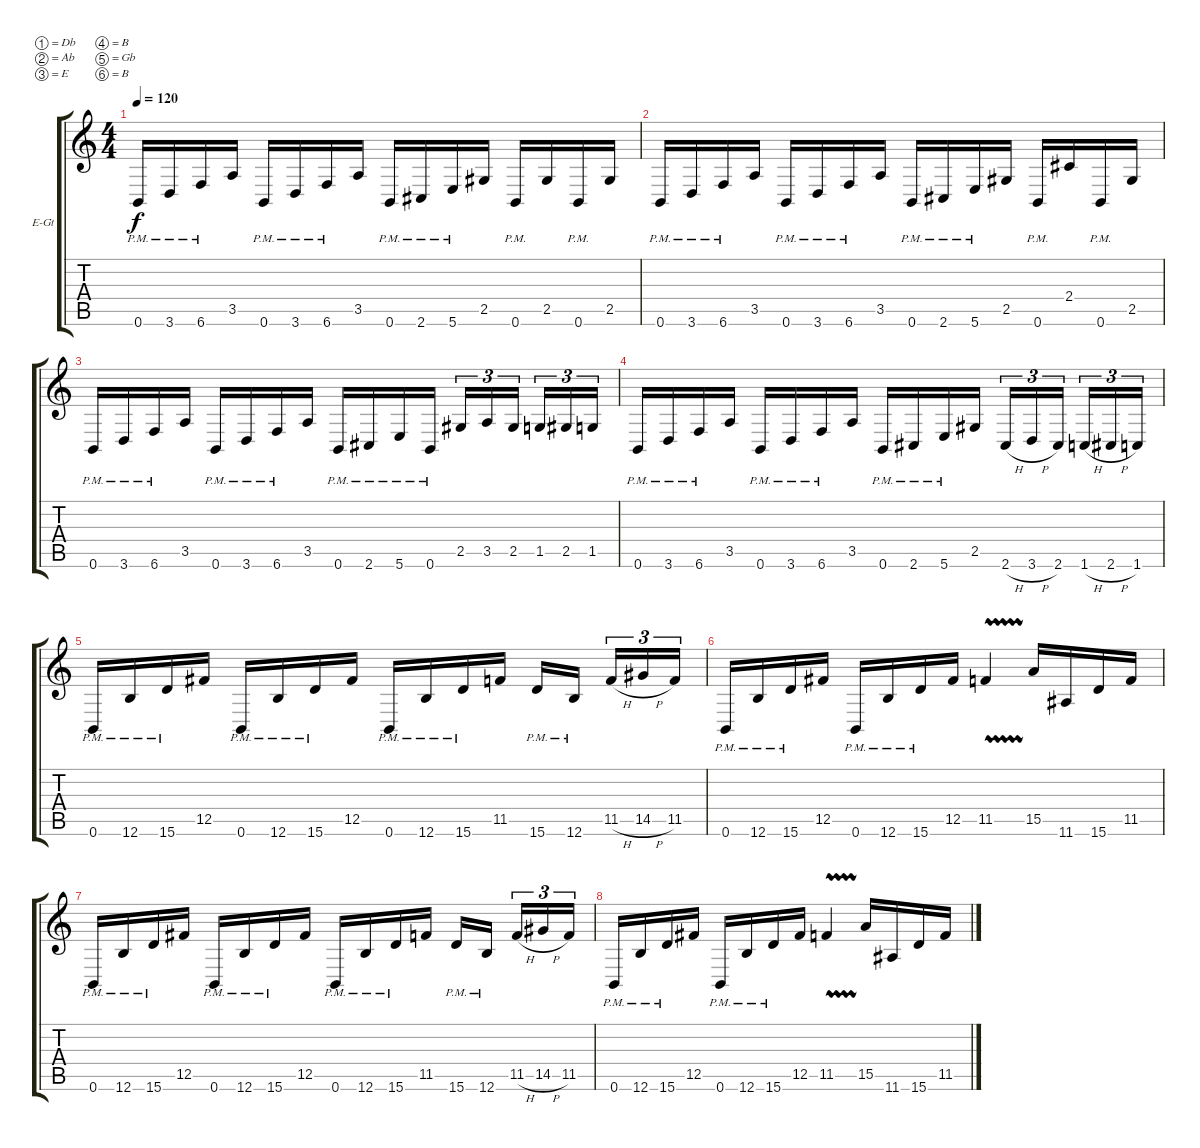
\defaultSystemsLayout 4
\bracketExtendMode groupsimilarinstruments
\firstSystemTrackNameOrientation horizontal
\otherSystemsTrackNameOrientation horizontal
\track ("Electric Guitar" "E-Gt") {instrument distortionguitar}
\staff {score tabs}
\tuning (Db4 Ab3 E3 B2 Gb2 B1)
\ts (4 4)
\tempo 120
\clef g2
\ks c
0.6{pm}.16{dy f} 3.6{pm}.16 6.6{pm}.16 3.5.16 0.6{pm}.16 3.6{pm}.16 6.6{pm}.16 3.5.16 0.6{pm}.16 2.6{pm}.16 5.6{pm}.16 2.5.16 0.6{pm}.16 2.5.16 0.6{pm}.16 2.5.16 |
0.6{pm}.16 3.6{pm}.16 6.6{pm}.16 3.5.16 0.6{pm}.16 3.6{pm}.16 6.6{pm}.16 3.5.16 0.6{pm}.16 2.6{pm}.16 5.6{pm}.16 2.5.16 0.6{pm}.16 2.4.16 0.6{pm}.16 2.5.16 |
0.6{pm}.16 3.6{pm}.16 6.6{pm}.16 3.5.16 0.6{pm}.16 3.6{pm}.16 6.6{pm}.16 3.5.16 0.6{pm}.16 2.6{pm}.16 5.6{pm}.16 0.6{pm}.16 2.5.16{tu (3 2)} 3.5.16{tu (3 2)} 2.5.16{tu (3 2)} 1.5.16{tu (3 2)} 2.5.16{tu (3 2)} 1.5.16{tu (3 2)} |
0.6{pm}.16 3.6{pm}.16 6.6{pm}.16 3.5.16 0.6{pm}.16 3.6{pm}.16 6.6{pm}.16 3.5.16 0.6{pm}.16 2.6{pm}.16 5.6{pm}.16 2.5.16 2.6{h}.16{tu (3 2)} 3.6{h}.16{tu (3 2)} 2.6.16{tu (3 2)} 1.6{h}.16{tu (3 2)} 2.6{h}.16{tu (3 2)} 1.6.16{tu (3 2)} |
0.6{pm}.16 12.6{pm}.16 15.6{pm}.16 12.5.16 0.6{pm}.16 12.6{pm}.16 15.6{pm}.16 12.5.16 0.6{pm}.16 12.6{pm}.16 15.6{pm}.16 11.5.16 15.6{pm}.16 12.6{pm}.16 11.5{h}.16{tu (3 2)} 14.5{h}.16{tu (3 2)} 11.5.16{tu (3 2)} |
0.6{pm}.16 12.6{pm}.16 15.6{pm}.16 12.5.16 0.6{pm}.16 12.6{pm}.16 15.6{pm}.16 12.5.16 11.5{vw}.4 15.5.16 11.6.16 15.6.16 11.5.16 |
0.6{pm}.16 12.6{pm}.16 15.6{pm}.16 12.5.16 0.6{pm}.16 12.6{pm}.16 15.6{pm}.16 12.5.16 0.6{pm}.16 12.6{pm}.16 15.6{pm}.16 11.5.16 15.6{pm}.16 12.6{pm}.16 11.5{h}.16{tu (3 2)} 14.5{h}.16{tu (3 2)} 11.5.16{tu (3 2)} |
0.6{pm}.16 12.6{pm}.16 15.6{pm}.16 12.5.16 0.6{pm}.16 12.6{pm}.16 15.6{pm}.16 12.5.16 11.5{vw}.4 15.5.16 11.6.16 15.6.16 11.5.16
